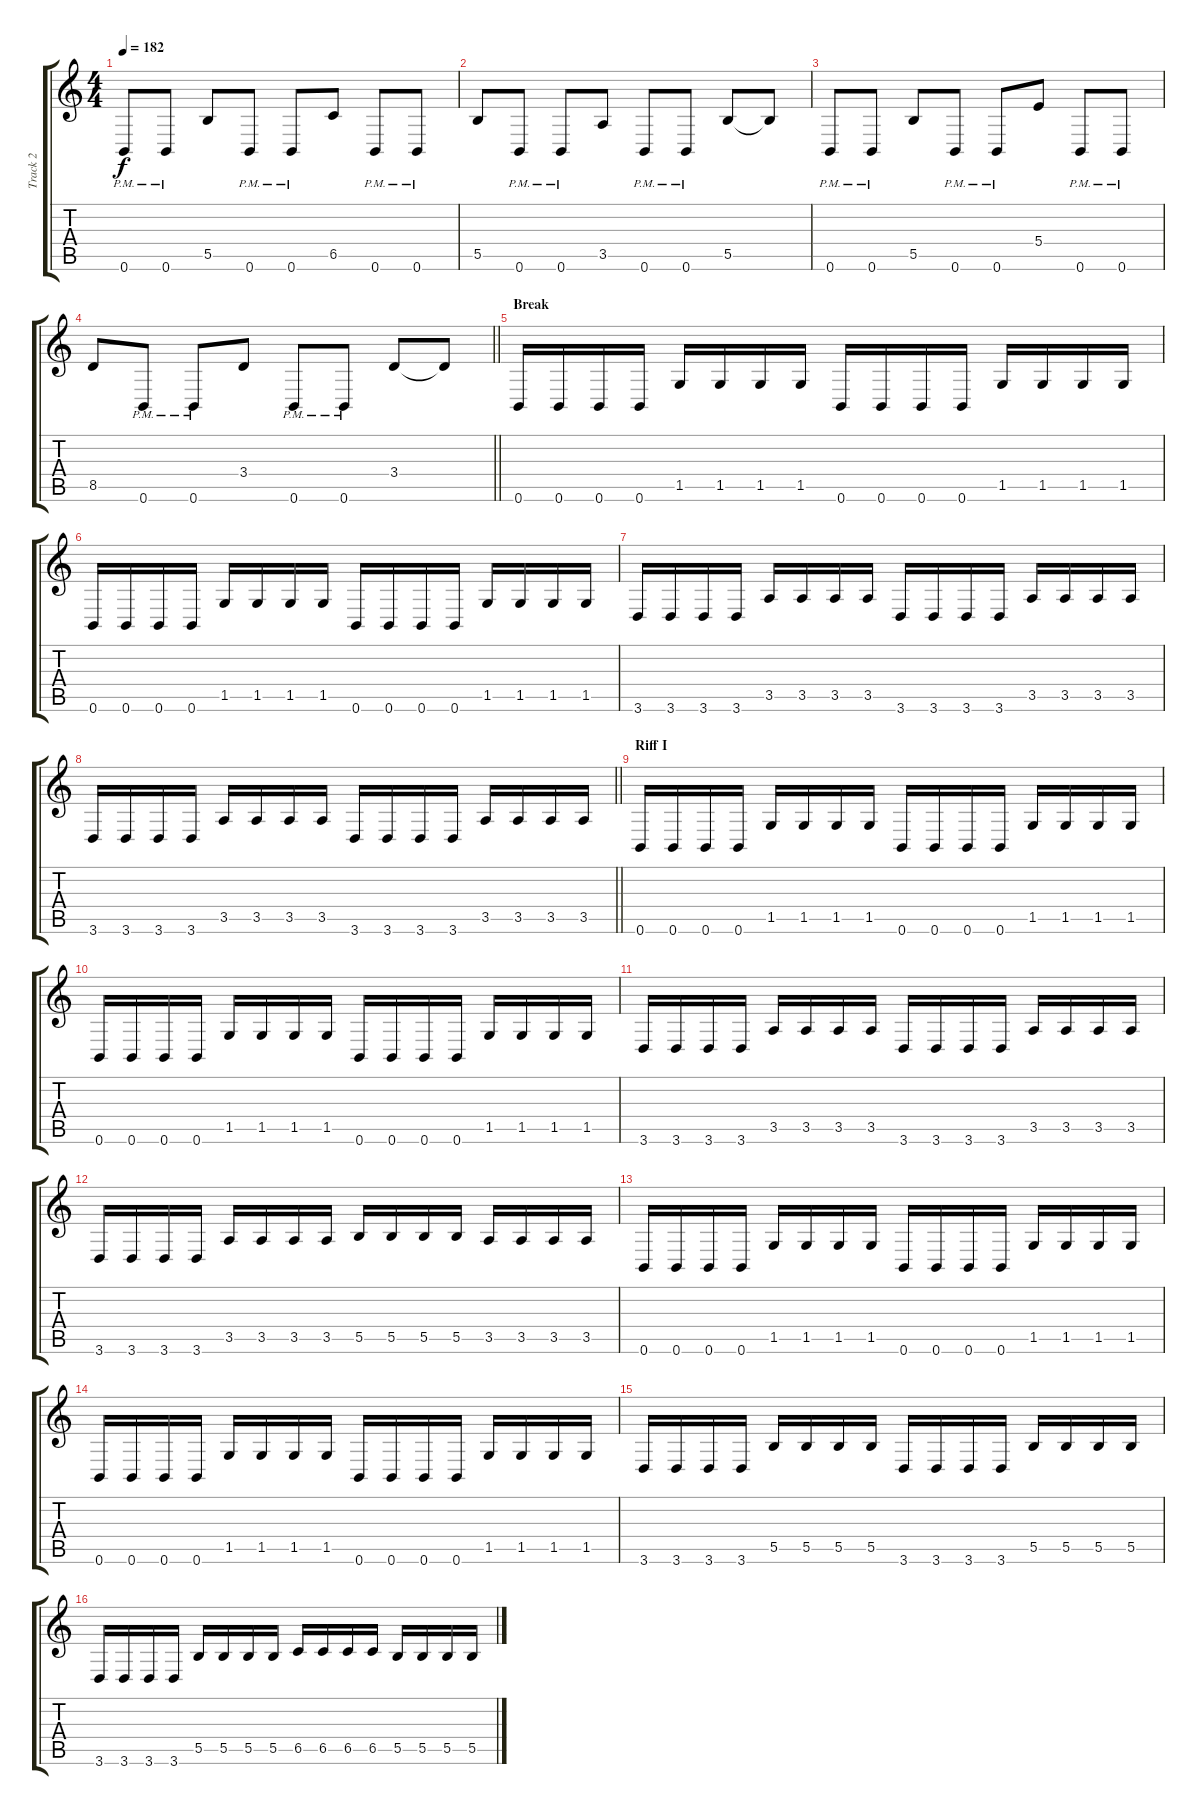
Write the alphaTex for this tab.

\track ("Track 2" "Track 2") {instrument overdrivenguitar}
\staff {score tabs}
\tuning (Db4 Ab3 E3 B2 Gb2 B1) {hide}
\ts (4 4)
\tempo 182
\clef g2
\ks c
0.6{pm}.8{dy f} 0.6{pm}.8 5.5.8 0.6{pm}.8 0.6{pm}.8 6.5.8 0.6{pm}.8 0.6{pm}.8 |
5.5.8 0.6{pm}.8 0.6{pm}.8 3.5.8 0.6{pm}.8 0.6{pm}.8 5.5.8 5.5{t}.8 |
0.6{pm}.8 0.6{pm}.8 5.5.8 0.6{pm}.8 0.6{pm}.8 5.4.8 0.6{pm}.8 0.6{pm}.8 |
\barLineRight lightlight
8.5.8 0.6{pm}.8 0.6{pm}.8 3.4.8 0.6{pm}.8 0.6{pm}.8 3.4.8 3.4{t}.8 |
\section ("" "Break")
0.6.16 0.6.16 0.6.16 0.6.16 1.5.16 1.5.16 1.5.16 1.5.16 0.6.16 0.6.16 0.6.16 0.6.16 1.5.16 1.5.16 1.5.16 1.5.16 |
0.6.16 0.6.16 0.6.16 0.6.16 1.5.16 1.5.16 1.5.16 1.5.16 0.6.16 0.6.16 0.6.16 0.6.16 1.5.16 1.5.16 1.5.16 1.5.16 |
3.6.16 3.6.16 3.6.16 3.6.16 3.5.16 3.5.16 3.5.16 3.5.16 3.6.16 3.6.16 3.6.16 3.6.16 3.5.16 3.5.16 3.5.16 3.5.16 |
\barLineRight lightlight
3.6.16 3.6.16 3.6.16 3.6.16 3.5.16 3.5.16 3.5.16 3.5.16 3.6.16 3.6.16 3.6.16 3.6.16 3.5.16 3.5.16 3.5.16 3.5.16 |
\section ("" "Riff I")
0.6.16 0.6.16 0.6.16 0.6.16 1.5.16 1.5.16 1.5.16 1.5.16 0.6.16 0.6.16 0.6.16 0.6.16 1.5.16 1.5.16 1.5.16 1.5.16 |
0.6.16 0.6.16 0.6.16 0.6.16 1.5.16 1.5.16 1.5.16 1.5.16 0.6.16 0.6.16 0.6.16 0.6.16 1.5.16 1.5.16 1.5.16 1.5.16 |
3.6.16 3.6.16 3.6.16 3.6.16 3.5.16 3.5.16 3.5.16 3.5.16 3.6.16 3.6.16 3.6.16 3.6.16 3.5.16 3.5.16 3.5.16 3.5.16 |
3.6.16 3.6.16 3.6.16 3.6.16 3.5.16 3.5.16 3.5.16 3.5.16 5.5.16 5.5.16 5.5.16 5.5.16 3.5.16 3.5.16 3.5.16 3.5.16 |
0.6.16 0.6.16 0.6.16 0.6.16 1.5.16 1.5.16 1.5.16 1.5.16 0.6.16 0.6.16 0.6.16 0.6.16 1.5.16 1.5.16 1.5.16 1.5.16 |
0.6.16 0.6.16 0.6.16 0.6.16 1.5.16 1.5.16 1.5.16 1.5.16 0.6.16 0.6.16 0.6.16 0.6.16 1.5.16 1.5.16 1.5.16 1.5.16 |
3.6.16 3.6.16 3.6.16 3.6.16 5.5.16 5.5.16 5.5.16 5.5.16 3.6.16 3.6.16 3.6.16 3.6.16 5.5.16 5.5.16 5.5.16 5.5.16 |
3.6.16 3.6.16 3.6.16 3.6.16 5.5.16 5.5.16 5.5.16 5.5.16 6.5.16 6.5.16 6.5.16 6.5.16 5.5.16 5.5.16 5.5.16 5.5.16
